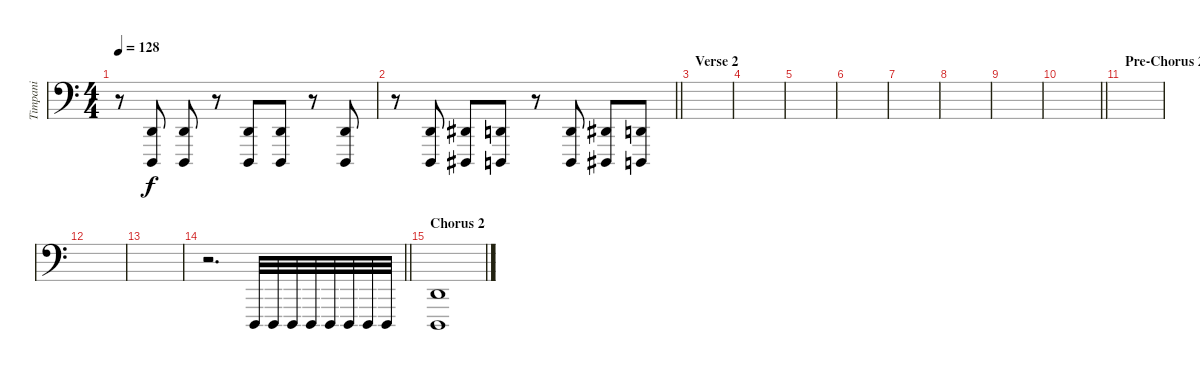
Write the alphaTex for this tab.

\track ("Timpani" "Timpani") {instrument timpani}
\staff {score}
\tuning (G2 D2 A1 E1 B0) {hide}
\ts (4 4)
\tempo 128
\clef f4
\ks c
r.8{dy f} (0.2 3.5).8 (0.2 3.5).8 r.8 (0.2 3.5).8 (0.2 3.5).8 r.8 (0.2 3.5).8 |
\barLineRight lightlight
r.8 (0.2 3.5).8 (1.2 4.5).8 (0.2 3.5).8 r.8 (0.2 3.5).8 (1.2 4.5).8 (0.2 3.5).8 |
\section ("" "Verse 2")
|
|
|
|
|
|
|
\barLineRight lightlight
|
\section ("" "Pre-Chorus 2")
|
|
|
\barLineRight lightlight
r.2{d} 3.5.32 3.5.32 3.5.32 3.5.32 3.5.32 3.5.32 3.5.32 3.5.32 |
\section ("" "Chorus 2")
(0.2 3.5).1
